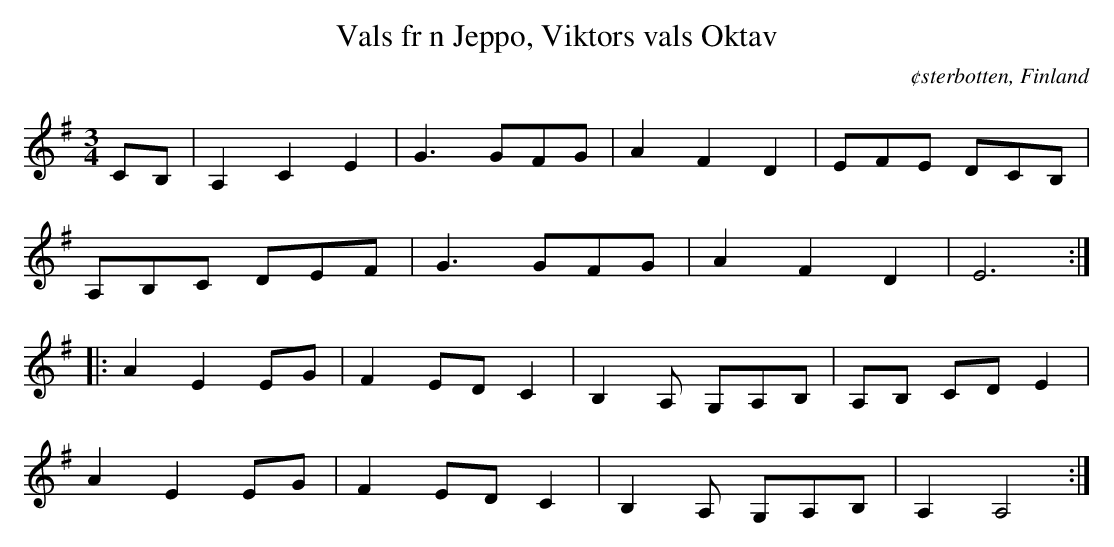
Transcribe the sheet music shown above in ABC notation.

X:1
T:Vals fr n Jeppo, Viktors vals Oktav
O:¢sterbotten, Finland
M:3/4
L:1/8
K:Ador
CB, | A,2 C2 E2 | G3/1GFG | A2 F2 D2 | EFE DCB, |
      A,B,C DEF  | G3/1GFG | A2 F2 D2 | E6:|
|: A2E2 EG | F2 EDC2 | B,2A, G,A,B, | A,B, CD E2 |
   A2E2 EG | F2 EDC2 | B,2A, G,A,B, | A,2 A,4 :|
